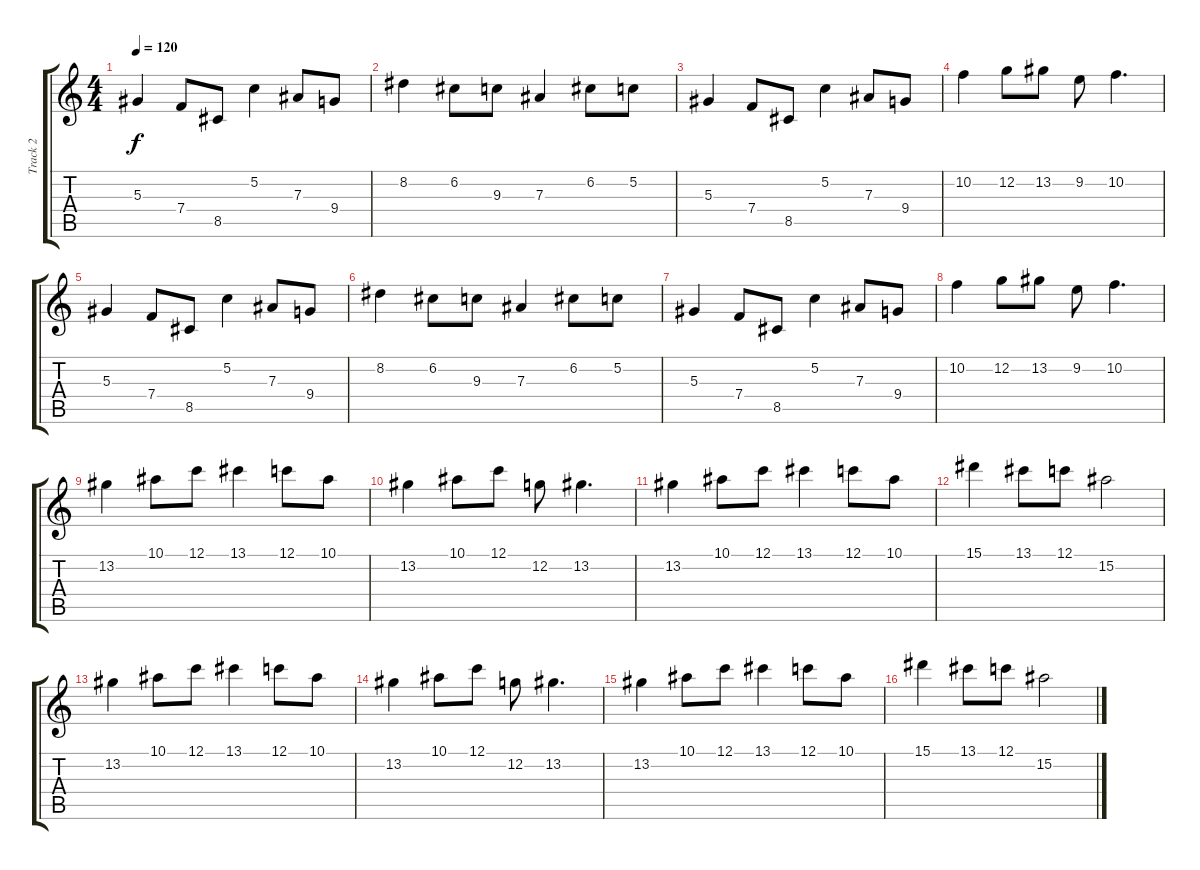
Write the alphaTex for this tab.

\track ("Track 2" "Track 2") {instrument distortionguitar}
\staff {score tabs}
\tuning (C4 G3 Eb3 Bb2 F2 C2) {hide}
\ts (4 4)
\tempo 120
\clef g2
\ks c
5.3.4{dy f} 7.4.8 8.5.8 5.2.4 7.3.8 9.4.8 |
8.2.4 6.2.8 9.3.8 7.3.4 6.2.8 5.2.8 |
5.3.4 7.4.8 8.5.8 5.2.4 7.3.8 9.4.8 |
10.2.4 12.2.8 13.2.8 9.2.8 10.2.4{d} |
5.3.4 7.4.8 8.5.8 5.2.4 7.3.8 9.4.8 |
8.2.4 6.2.8 9.3.8 7.3.4 6.2.8 5.2.8 |
5.3.4 7.4.8 8.5.8 5.2.4 7.3.8 9.4.8 |
10.2.4 12.2.8 13.2.8 9.2.8 10.2.4{d} |
13.2.4 10.1.8 12.1.8 13.1.4 12.1.8 10.1.8 |
13.2.4 10.1.8 12.1.8 12.2.8 13.2.4{d} |
13.2.4 10.1.8 12.1.8 13.1.4 12.1.8 10.1.8 |
15.1.4 13.1.8 12.1.8 15.2.2 |
13.2.4 10.1.8 12.1.8 13.1.4 12.1.8 10.1.8 |
13.2.4 10.1.8 12.1.8 12.2.8 13.2.4{d} |
13.2.4 10.1.8 12.1.8 13.1.4 12.1.8 10.1.8 |
15.1.4 13.1.8 12.1.8 15.2.2
